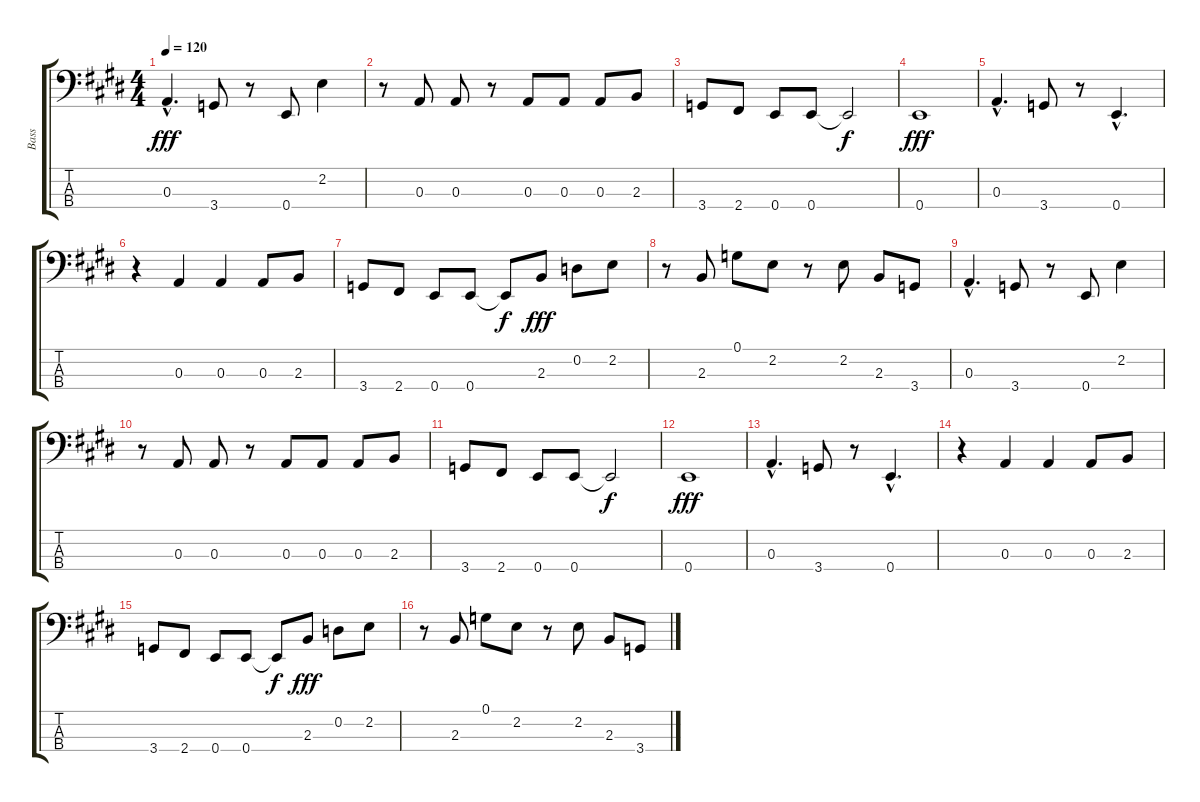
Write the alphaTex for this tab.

\track ("Bass" "Bass") {instrument electricbasspick}
\staff {score tabs}
\tuning (G2 D2 A1 E1) {hide}
\ts (4 4)
\tempo 120
\clef f4
\ks e
0.3{hac}.4{d dy fff} 3.4.8 r.8 0.4.8 2.2.4 |
r.8 0.3.8 0.3.8 r.8 0.3.8 0.3.8 0.3.8 2.3.8 |
3.4.8 2.4.8 0.4.8 0.4.8 0.4{t}.2{dy f} |
0.4.1{dy fff volume 11} |
0.3{hac}.4{d volume 10} 3.4.8 r.8 0.4{hac}.4{d} |
r.4{volume 9} 0.3.4 0.3.4 0.3.8 2.3.8 |
3.4.8{volume 8} 2.4.8 0.4.8 0.4.8 0.4{t}.8{dy f} 2.3.8{dy fff} 0.2.8 2.2.8 |
r.8{volume 7} 2.3.8 0.1.8 2.2.8 r.8 2.2.8 2.3.8 3.4.8 |
0.3{hac}.4{d volume 6} 3.4.8 r.8 0.4.8 2.2.4 |
r.8{volume 5} 0.3.8 0.3.8 r.8 0.3.8 0.3.8 0.3.8 2.3.8 |
3.4.8{volume 4} 2.4.8 0.4.8 0.4.8 0.4{t}.2{dy f} |
0.4.1{dy fff volume 3} |
0.3{hac}.4{d} 3.4.8 r.8 0.4{hac}.4{d} |
r.4 0.3.4 0.3.4 0.3.8 2.3.8 |
3.4.8{volume 2} 2.4.8 0.4.8 0.4.8 0.4{t}.8{dy f} 2.3.8{dy fff} 0.2.8 2.2.8 |
r.8 2.3.8 0.1.8 2.2.8 r.8 2.2.8 2.3.8 3.4.8
